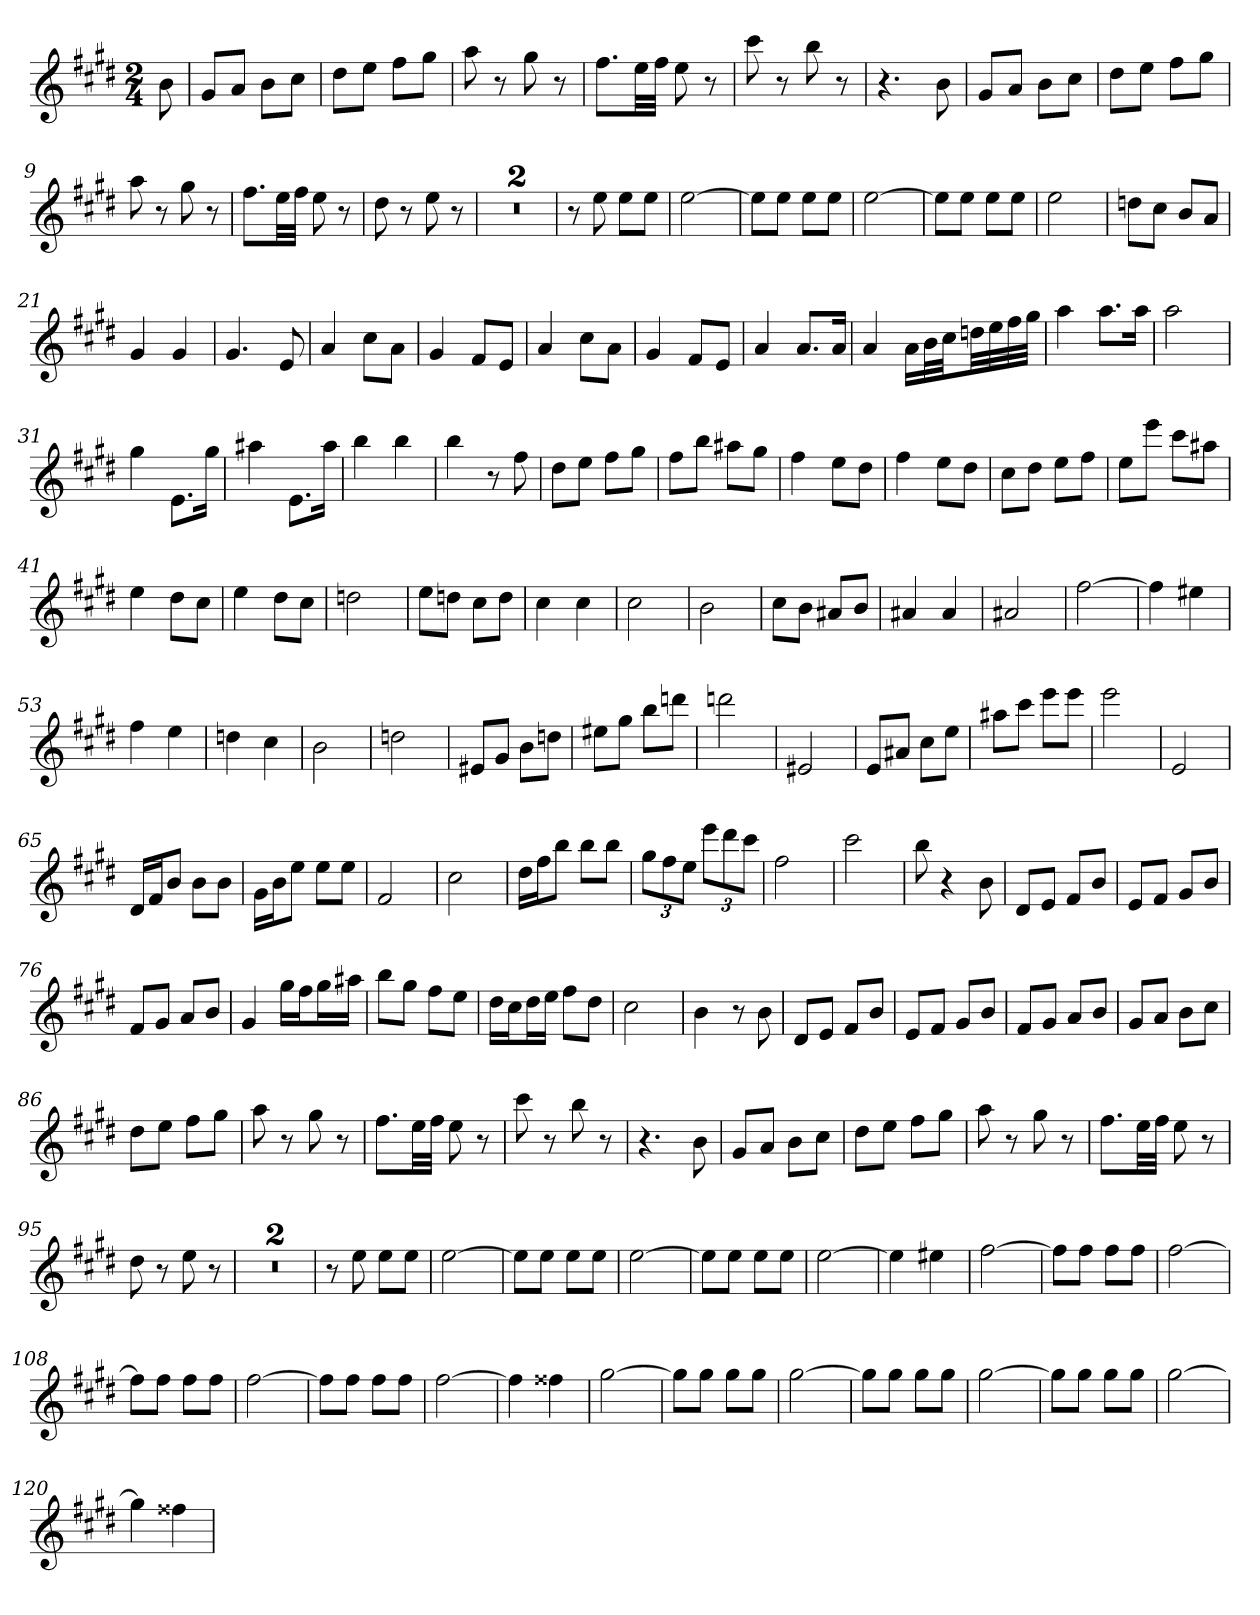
**kern
*part1
*staff1
*k[f#c#g#d#]
*E:
*M2/4
*MM160
=
8b
=1
8g#L
8aJ
8bL
8cc#J
=2
8dd#L
8eeJ
8ff#L
8gg#J
=3
8aa
8r
8gg#
8r
=4
8.ff#L
32eeLL
32ff#JJJ
8ee
8r
=5
8ccc#
8r
8bb
8r
=6
4.r
8b
=7
8g#L
8aJ
8bL
8cc#J
=8
8dd#L
8eeJ
8ff#L
8gg#J
=9
8aa
8r
8gg#
8r
=10
8.ff#L
32eeLL
32ff#JJJ
8ee
8r
=11
8dd#
8r
8ee
8r
=12
2r
=13
2r
=14
8r
8ee
8eeL
8eeJ
=15
[2ee
=16
8eeL]
8eeJ
8eeL
8eeJ
=17
[2ee
=18
8eeL]
8eeJ
8eeL
8eeJ
=19
2ee
=20
8ddnL
8cc#J
8bL
8aJ
=21
4g#
4g#
=22
4.g#
8e
=23
4a
8cc#L
8aJ
=24
4g#
8f#L
8eJ
=25
4a
8cc#L
8aJ
=26
4g#
8f#L
8eJ
=27
4a
8.aL
16aJk
=28
4a
16aLL
32bL
32cc#JJ
32ddnLL
32ee
32ff#
32gg#JJJ
=29
4aa
8.aaL
16aaJk
=30
2aa
=31
4gg#
8.eL
16gg#Jk
=32
4aa#X
8.eL
16aa#Jk
=33
4bb
4bb
=34
4bb
8r
8ff#
=35
8dd#L
8eeJ
8ff#L
8gg#J
=36
8ff#L
8bbJ
8aa#XL
8gg#J
=37
4ff#
8eeL
8dd#J
=38
4ff#
8eeL
8dd#J
=39
8cc#L
8dd#J
8eeL
8ff#J
=40
8eeL
8eeeJ
8ccc#L
8aa#XJ
=41
4ee
8dd#L
8cc#J
=42
4ee
8dd#L
8cc#J
=43
2ddn
=44
8eeL
8ddnJ
8cc#L
8ddJ
=45
4cc#
4cc#
=46
2cc#
=47
2b
=48
8cc#L
8bJ
8a#XL
8bJ
=49
4a#X
4a#
=50
2a#X
=51
[2ff#
=52
4ff#]
4ee#X
=53
4ff#
4ee
=54
4ddn
4cc#
=55
2b
=56
2ddn
=57
8e#XL
8g#J
8bL
8ddnJ
=58
8ee#XL
8gg#J
8bbL
8dddnJ
=59
2dddn
=60
2e#X
=61
8eL
8a#XJ
8cc#L
8eeJ
=62
8aa#XL
8ccc#J
8eeeL
8eeeJ
=63
2eee
=64
2e
=65
16d#LL
16f#J
8bJ
8bL
8bJ
=66
16g#LL
16bJ
8eeJ
8eeL
8eeJ
=67
2f#
=68
2cc#
=69
16dd#LL
16ff#J
8bbJ
8bbL
8bbJ
=70
12gg#L
12ff#
12eeJ
12eeeL
12ddd#
12ccc#J
=71
2ff#
=72
2ccc#
=73
8bb
4r
8b
=74
8d#L
8eJ
8f#L
8bJ
=75
8eL
8f#J
8g#L
8bJ
=76
8f#L
8g#J
8aL
8bJ
=77
4g#
16gg#LL
16ff#J
16gg#L
16aa#XJJ
=78
8bbL
8gg#J
8ff#L
8eeJ
=79
16dd#LL
16cc#J
16dd#L
16eeJJ
8ff#L
8dd#J
=80
2cc#
=81
4b
8r
8b
=82
8d#L
8eJ
8f#L
8bJ
=83
8eL
8f#J
8g#L
8bJ
=84
8f#L
8g#J
8aL
8bJ
=85
8g#L
8aJ
8bL
8cc#J
=86
8dd#L
8eeJ
8ff#L
8gg#J
=87
8aa
8r
8gg#
8r
=88
8.ff#L
32eeLL
32ff#JJJ
8ee
8r
=89
8ccc#
8r
8bb
8r
=90
4.r
8b
=91
8g#L
8aJ
8bL
8cc#J
=92
8dd#L
8eeJ
8ff#L
8gg#J
=93
8aa
8r
8gg#
8r
=94
8.ff#L
32eeLL
32ff#JJJ
8ee
8r
=95
8dd#
8r
8ee
8r
=96
2r
=97
2r
=98
8r
8ee
8eeL
8eeJ
=99
[2ee
=100
8eeL]
8eeJ
8eeL
8eeJ
=101
[2ee
=102
8eeL]
8eeJ
8eeL
8eeJ
=103
[2ee
=104
4ee]
4ee#X
=105
[2ff#
=106
8ff#L]
8ff#J
8ff#L
8ff#J
=107
[2ff#
=108
8ff#L]
8ff#J
8ff#L
8ff#J
=109
[2ff#
=110
8ff#L]
8ff#J
8ff#L
8ff#J
=111
[2ff#
=112
4ff#]
4ff##X
=113
[2gg#
=114
8gg#L]
8gg#J
8gg#L
8gg#J
=115
[2gg#
=116
8gg#L]
8gg#J
8gg#L
8gg#J
=117
[2gg#
=118
8gg#L]
8gg#J
8gg#L
8gg#J
=119
[2gg#
=120
4gg#]
4ff##X
=
*-
